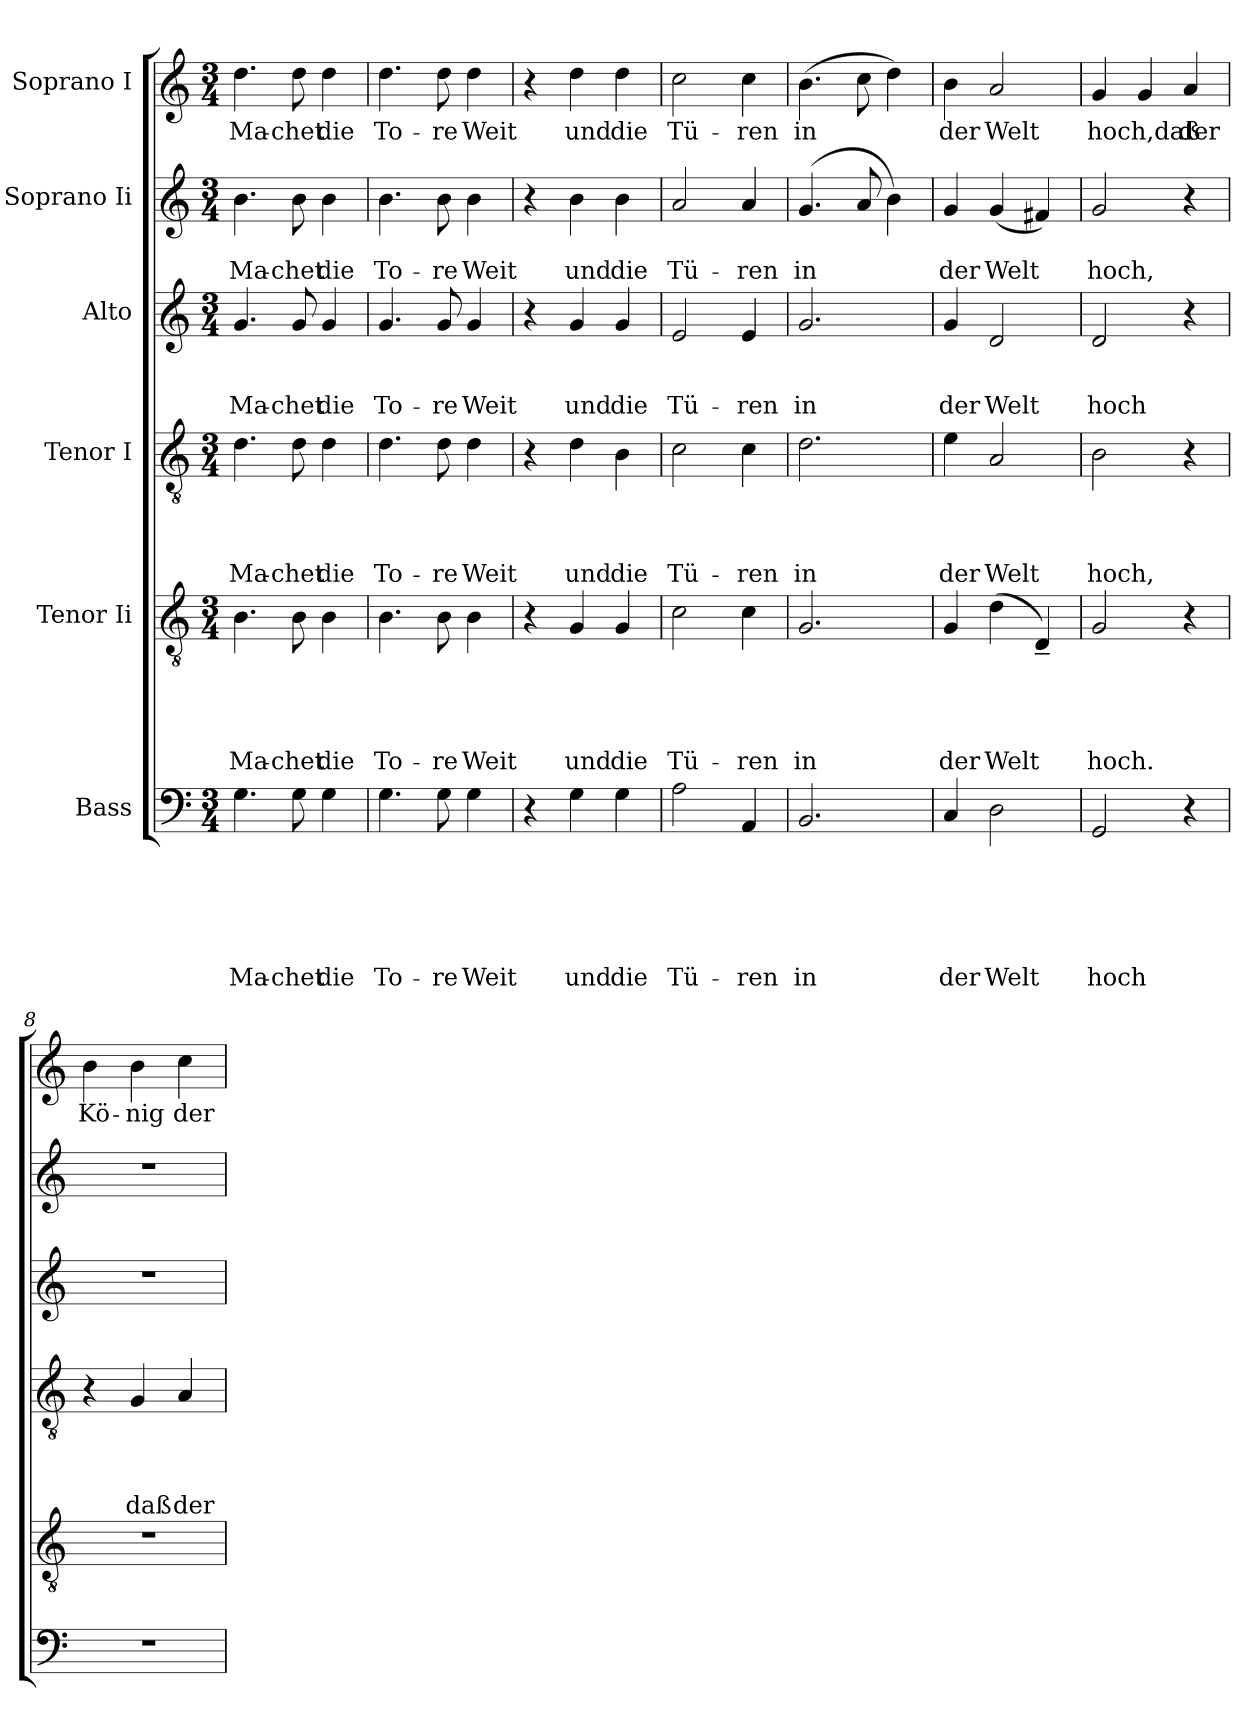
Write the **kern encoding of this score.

**kern	**text	**text	**text	**text	**text	**text	**kern	**text	**text	**text	**text	**text	**kern	**text	**text	**text	**text	**kern	**text	**text	**text	**kern	**text	**text	**kern	**text
*part6	*part6	*part6	*part6	*part6	*part6	*part6	*part5	*part5	*part5	*part5	*part5	*part5	*part4	*part4	*part4	*part4	*part4	*part3	*part3	*part3	*part3	*part2	*part2	*part2	*part1	*part1
*staff6	*staff6	*staff6	*staff6	*staff6	*staff6	*staff6	*staff5	*staff5	*staff5	*staff5	*staff5	*staff5	*staff4	*staff4	*staff4	*staff4	*staff4	*staff3	*staff3	*staff3	*staff3	*staff2	*staff2	*staff2	*staff1	*staff1
*I"Bass	*	*	*	*	*	*	*I"Tenor Ii	*	*	*	*	*	*I"Tenor I	*	*	*	*	*I"Alto	*	*	*	*I"Soprano Ii	*	*	*I"Soprano I	*
*clefF4	*	*	*	*	*	*	*clefGv2	*	*	*	*	*	*clefGv2	*	*	*	*	*clefG2	*	*	*	*clefG2	*	*	*clefG2	*
*k[]	*	*	*	*	*	*	*k[]	*	*	*	*	*	*k[]	*	*	*	*	*k[]	*	*	*	*k[]	*	*	*k[]	*
*C:	*	*	*	*	*	*	*C:	*	*	*	*	*	*C:	*	*	*	*	*C:	*	*	*	*C:	*	*	*C:	*
*M3/4	*	*	*	*	*	*	*M3/4	*	*	*	*	*	*M3/4	*	*	*	*	*M3/4	*	*	*	*M3/4	*	*	*M3/4	*
=1	=1	=1	=1	=1	=1	=1	=1	=1	=1	=1	=1	=1	=1	=1	=1	=1	=1	=1	=1	=1	=1	=1	=1	=1	=1	=1
!	!	!	!	!	!	!LO:LY:b	!	!	!	!	!	!LO:LY:b	!	!	!	!	!LO:LY:b	!	!	!	!LO:LY:b	!	!	!LO:LY:b	!	!LO:LY:b
4.G\	.	.	.	.	.	Ma-	4.B\	.	.	.	.	Ma-	4.d\	.	.	.	Ma-	4.g/	.	.	Ma-	4.b\	.	Ma-	4.dd\	Ma-
!	!	!	!	!	!	!LO:LY:b	!	!	!	!	!	!LO:LY:b	!	!	!	!	!LO:LY:b	!	!	!	!LO:LY:b	!	!	!LO:LY:b	!	!LO:LY:b
8G\	.	.	.	.	.	-chet	8B\	.	.	.	.	-chet	8d\	.	.	.	-chet	8g/	.	.	-chet	8b\	.	-chet	8dd\	-chet
!	!	!	!	!	!	!LO:LY:b	!	!	!	!	!	!LO:LY:b	!	!	!	!	!LO:LY:b	!	!	!	!LO:LY:b	!	!	!LO:LY:b	!	!LO:LY:b
4G\	.	.	.	.	.	die	4B\	.	.	.	.	die	4d\	.	.	.	die	4g/	.	.	die	4b\	.	die	4dd\	die
=2	=2	=2	=2	=2	=2	=2	=2	=2	=2	=2	=2	=2	=2	=2	=2	=2	=2	=2	=2	=2	=2	=2	=2	=2	=2	=2
!	!	!	!	!	!	!LO:LY:b	!	!	!	!	!	!LO:LY:b	!	!	!	!	!LO:LY:b	!	!	!	!LO:LY:b	!	!	!LO:LY:b	!	!LO:LY:b
4.G\	.	.	.	.	.	To-	4.B\	.	.	.	.	To-	4.d\	.	.	.	To-	4.g/	.	.	To-	4.b\	.	To-	4.dd\	To-
!	!	!	!	!	!	!LO:LY:b	!	!	!	!	!	!LO:LY:b	!	!	!	!	!LO:LY:b	!	!	!	!LO:LY:b	!	!	!LO:LY:b	!	!LO:LY:b
8G\	.	.	.	.	.	-re	8B\	.	.	.	.	-re	8d\	.	.	.	-re	8g/	.	.	-re	8b\	.	-re	8dd\	-re
!	!	!	!	!	!	!LO:LY:b	!	!	!	!	!	!LO:LY:b	!	!	!	!	!LO:LY:b	!	!	!	!LO:LY:b	!	!	!LO:LY:b	!	!LO:LY:b
4G\	.	.	.	.	.	Weit	4B\	.	.	.	.	Weit	4d\	.	.	.	Weit	4g/	.	.	Weit	4b\	.	Weit	4dd\	Weit
=3	=3	=3	=3	=3	=3	=3	=3	=3	=3	=3	=3	=3	=3	=3	=3	=3	=3	=3	=3	=3	=3	=3	=3	=3	=3	=3
4r	.	.	.	.	.	.	4r	.	.	.	.	.	4r	.	.	.	.	4r	.	.	.	4r	.	.	4r	.
!	!	!	!	!	!	!LO:LY:b	!	!	!	!	!	!LO:LY:b	!	!	!	!	!LO:LY:b	!	!	!	!LO:LY:b	!	!	!LO:LY:b	!	!LO:LY:b
4G\	.	.	.	.	.	und	4G/	.	.	.	.	und	4d\	.	.	.	und	4g/	.	.	und	4b\	.	und	4dd\	und
!	!	!	!	!	!	!LO:LY:b	!	!	!	!	!	!LO:LY:b	!	!	!	!	!LO:LY:b	!	!	!	!LO:LY:b	!	!	!LO:LY:b	!	!LO:LY:b
4G\	.	.	.	.	.	die	4G/	.	.	.	.	die	4B\	.	.	.	die	4g/	.	.	die	4b\	.	die	4dd\	die
=4	=4	=4	=4	=4	=4	=4	=4	=4	=4	=4	=4	=4	=4	=4	=4	=4	=4	=4	=4	=4	=4	=4	=4	=4	=4	=4
!	!	!	!	!	!	!LO:LY:b	!	!	!	!	!	!LO:LY:b	!	!	!	!	!LO:LY:b	!	!	!	!LO:LY:b	!	!	!LO:LY:b	!	!LO:LY:b
2A\	.	.	.	.	.	Tü-	2c\	.	.	.	.	Tü-	2c\	.	.	.	Tü-	2e/	.	.	Tü-	2a/	.	Tü-	2cc\	Tü-
!	!	!	!	!	!	!LO:LY:b	!	!	!	!	!	!LO:LY:b	!	!	!	!	!LO:LY:b	!	!	!	!LO:LY:b	!	!	!LO:LY:b	!	!LO:LY:b
4AA/	.	.	.	.	.	-ren	4c\	.	.	.	.	-ren	4c\	.	.	.	-ren	4e/	.	.	-ren	4a/	.	-ren	4cc\	-ren
=5	=5	=5	=5	=5	=5	=5	=5	=5	=5	=5	=5	=5	=5	=5	=5	=5	=5	=5	=5	=5	=5	=5	=5	=5	=5	=5
!	!	!	!	!	!	!LO:LY:b	!	!	!	!	!	!LO:LY:b	!	!	!	!	!LO:LY:b	!	!	!	!LO:LY:b	!	!	!LO:LY:b	!	!LO:LY:b
2.BB/	.	.	.	.	.	in	2.G/	.	.	.	.	in	2.d\	.	.	.	in	2.g/	.	.	in	(<4.g/	.	in	(>4.b\	in
.	.	.	.	.	.	.	.	.	.	.	.	.	.	.	.	.	.	.	.	.	.	8a/	.	.	8cc\	.
.	.	.	.	.	.	.	.	.	.	.	.	.	.	.	.	.	.	.	.	.	.	4b\)	.	.	4dd\)	.
=6	=6	=6	=6	=6	=6	=6	=6	=6	=6	=6	=6	=6	=6	=6	=6	=6	=6	=6	=6	=6	=6	=6	=6	=6	=6	=6
!	!	!	!	!	!	!LO:LY:b	!	!	!	!	!	!LO:LY:b	!	!	!	!	!LO:LY:b	!	!	!	!LO:LY:b	!	!	!LO:LY:b	!	!LO:LY:b
4C/	.	.	.	.	.	der	4G/	.	.	.	.	der	4e\	.	.	.	der	4g/	.	.	der	4g/	.	der	4b\	der
!	!	!	!	!	!	!LO:LY:b	!	!	!	!	!	!LO:LY:b	!	!	!	!	!LO:LY:b	!	!	!	!LO:LY:b	!	!	!LO:LY:b	!	!LO:LY:b
2D\	.	.	.	.	.	Welt	(>4d\	.	.	.	.	Welt	2A/	.	.	.	Welt	2d/	.	.	Welt	(<4g/	.	Welt	2a/	Welt
.	.	.	.	.	.	.	4D~</)	.	.	.	.	.	.	.	.	.	.	.	.	.	.	4f#X/)	.	.	.	.
=7	=7	=7	=7	=7	=7	=7	=7	=7	=7	=7	=7	=7	=7	=7	=7	=7	=7	=7	=7	=7	=7	=7	=7	=7	=7	=7
!	!	!	!	!	!	!LO:LY:b	!	!	!	!	!	!LO:LY:b	!	!	!	!	!LO:LY:b	!	!	!	!LO:LY:b	!	!	!LO:LY:b	!	!LO:LY:b
2GG/	.	.	.	.	.	hoch	2G/	.	.	.	.	hoch.	2B\	.	.	.	hoch,	2d/	.	.	hoch	2g/	.	hoch,	4g/	hoch,daß
.	.	.	.	.	.	.	.	.	.	.	.	.	.	.	.	.	.	.	.	.	.	.	.	.	4g/	.
!	!	!	!	!	!	!	!	!	!	!	!	!	!	!	!	!	!	!	!	!	!	!	!	!	!	!LO:LY:b
4r	.	.	.	.	.	.	4r	.	.	.	.	.	4r	.	.	.	.	4r	.	.	.	4r	.	.	4a/	der
=8	=8	=8	=8	=8	=8	=8	=8	=8	=8	=8	=8	=8	=8	=8	=8	=8	=8	=8	=8	=8	=8	=8	=8	=8	=8	=8
!LO:N:vis=1	!	!	!	!	!	!	!LO:N:vis=1	!	!	!	!	!	!	!	!	!	!	!LO:N:vis=1	!	!	!	!LO:N:vis=1	!	!	!	!LO:LY:b
2.r	.	.	.	.	.	.	2.r	.	.	.	.	.	4r	.	.	.	.	2.r	.	.	.	2.r	.	.	4b\	Kö-
!	!	!	!	!	!	!	!	!	!	!	!	!	!	!	!	!	!LO:LY:b	!	!	!	!	!	!	!	!	!LO:LY:b
.	.	.	.	.	.	.	.	.	.	.	.	.	4G/	.	.	.	daß	.	.	.	.	.	.	.	4b\	-nig
!	!	!	!	!	!	!	!	!	!	!	!	!	!	!	!	!	!LO:LY:b	!	!	!	!	!	!	!	!	!LO:LY:b
.	.	.	.	.	.	.	.	.	.	.	.	.	4A/	.	.	.	der	.	.	.	.	.	.	.	4cc\	der
=	=	=	=	=	=	=	=	=	=	=	=	=	=	=	=	=	=	=	=	=	=	=	=	=	=	=
*-	*-	*-	*-	*-	*-	*-	*-	*-	*-	*-	*-	*-	*-	*-	*-	*-	*-	*-	*-	*-	*-	*-	*-	*-	*-	*-
